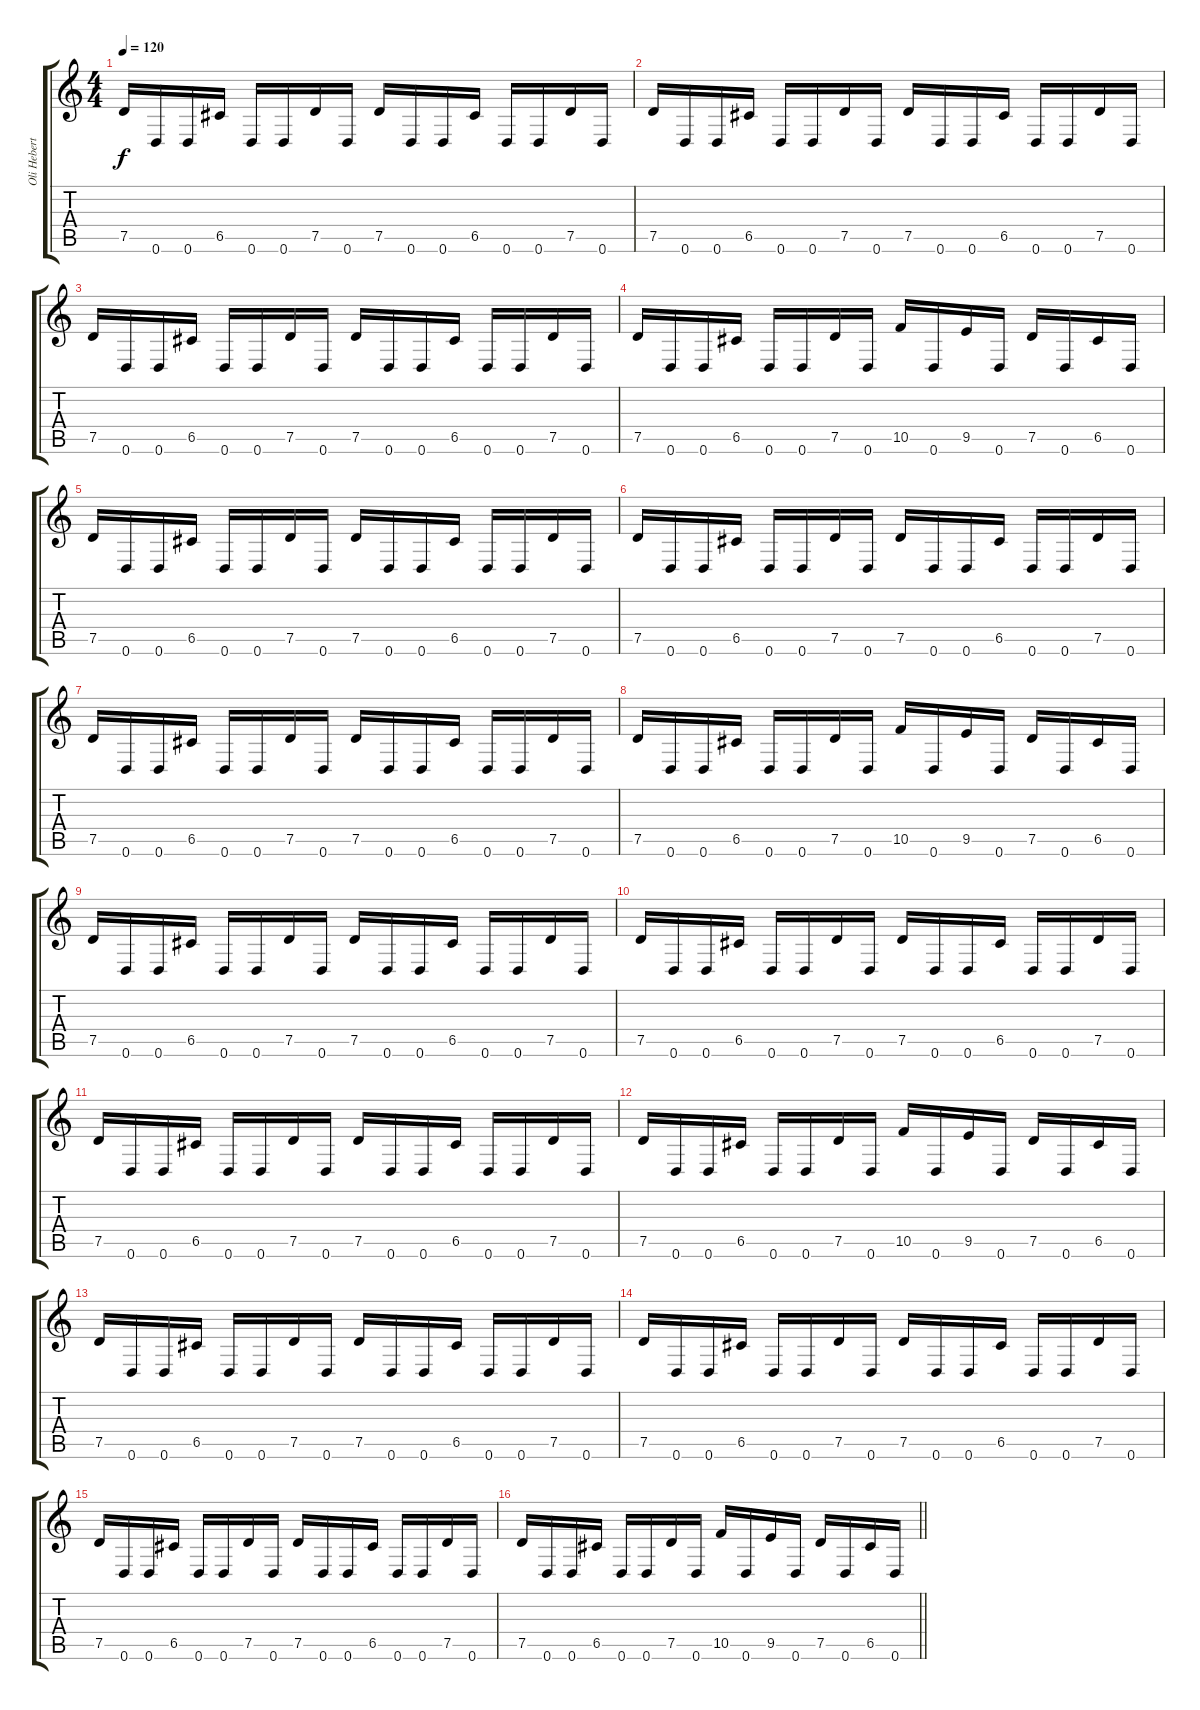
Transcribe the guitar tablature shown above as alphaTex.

\track ("Oli Hebert" "Oli Hebert") {instrument distortionguitar}
\staff {score tabs}
\tuning (D4 A3 F3 C3 G2 D2) {hide}
\ts (4 4)
\tempo 120
\clef g2
\ks c
7.5.16{dy f} 0.6.16 0.6.16 6.5.16 0.6.16 0.6.16 7.5.16 0.6.16 7.5.16 0.6.16 0.6.16 6.5.16 0.6.16 0.6.16 7.5.16 0.6.16 |
7.5.16 0.6.16 0.6.16 6.5.16 0.6.16 0.6.16 7.5.16 0.6.16 7.5.16 0.6.16 0.6.16 6.5.16 0.6.16 0.6.16 7.5.16 0.6.16 |
7.5.16 0.6.16 0.6.16 6.5.16 0.6.16 0.6.16 7.5.16 0.6.16 7.5.16 0.6.16 0.6.16 6.5.16 0.6.16 0.6.16 7.5.16 0.6.16 |
7.5.16 0.6.16 0.6.16 6.5.16 0.6.16 0.6.16 7.5.16 0.6.16 10.5.16 0.6.16 9.5.16 0.6.16 7.5.16 0.6.16 6.5.16 0.6.16 |
7.5.16 0.6.16 0.6.16 6.5.16 0.6.16 0.6.16 7.5.16 0.6.16 7.5.16 0.6.16 0.6.16 6.5.16 0.6.16 0.6.16 7.5.16 0.6.16 |
7.5.16 0.6.16 0.6.16 6.5.16 0.6.16 0.6.16 7.5.16 0.6.16 7.5.16 0.6.16 0.6.16 6.5.16 0.6.16 0.6.16 7.5.16 0.6.16 |
7.5.16 0.6.16 0.6.16 6.5.16 0.6.16 0.6.16 7.5.16 0.6.16 7.5.16 0.6.16 0.6.16 6.5.16 0.6.16 0.6.16 7.5.16 0.6.16 |
7.5.16 0.6.16 0.6.16 6.5.16 0.6.16 0.6.16 7.5.16 0.6.16 10.5.16 0.6.16 9.5.16 0.6.16 7.5.16 0.6.16 6.5.16 0.6.16 |
7.5.16 0.6.16 0.6.16 6.5.16 0.6.16 0.6.16 7.5.16 0.6.16 7.5.16 0.6.16 0.6.16 6.5.16 0.6.16 0.6.16 7.5.16 0.6.16 |
7.5.16 0.6.16 0.6.16 6.5.16 0.6.16 0.6.16 7.5.16 0.6.16 7.5.16 0.6.16 0.6.16 6.5.16 0.6.16 0.6.16 7.5.16 0.6.16 |
7.5.16 0.6.16 0.6.16 6.5.16 0.6.16 0.6.16 7.5.16 0.6.16 7.5.16 0.6.16 0.6.16 6.5.16 0.6.16 0.6.16 7.5.16 0.6.16 |
7.5.16 0.6.16 0.6.16 6.5.16 0.6.16 0.6.16 7.5.16 0.6.16 10.5.16 0.6.16 9.5.16 0.6.16 7.5.16 0.6.16 6.5.16 0.6.16 |
7.5.16 0.6.16 0.6.16 6.5.16 0.6.16 0.6.16 7.5.16 0.6.16 7.5.16 0.6.16 0.6.16 6.5.16 0.6.16 0.6.16 7.5.16 0.6.16 |
7.5.16 0.6.16 0.6.16 6.5.16 0.6.16 0.6.16 7.5.16 0.6.16 7.5.16 0.6.16 0.6.16 6.5.16 0.6.16 0.6.16 7.5.16 0.6.16 |
7.5.16 0.6.16 0.6.16 6.5.16 0.6.16 0.6.16 7.5.16 0.6.16 7.5.16 0.6.16 0.6.16 6.5.16 0.6.16 0.6.16 7.5.16 0.6.16 |
\barLineRight lightlight
7.5.16 0.6.16 0.6.16 6.5.16 0.6.16 0.6.16 7.5.16 0.6.16 10.5.16 0.6.16 9.5.16 0.6.16 7.5.16 0.6.16 6.5.16 0.6.16
